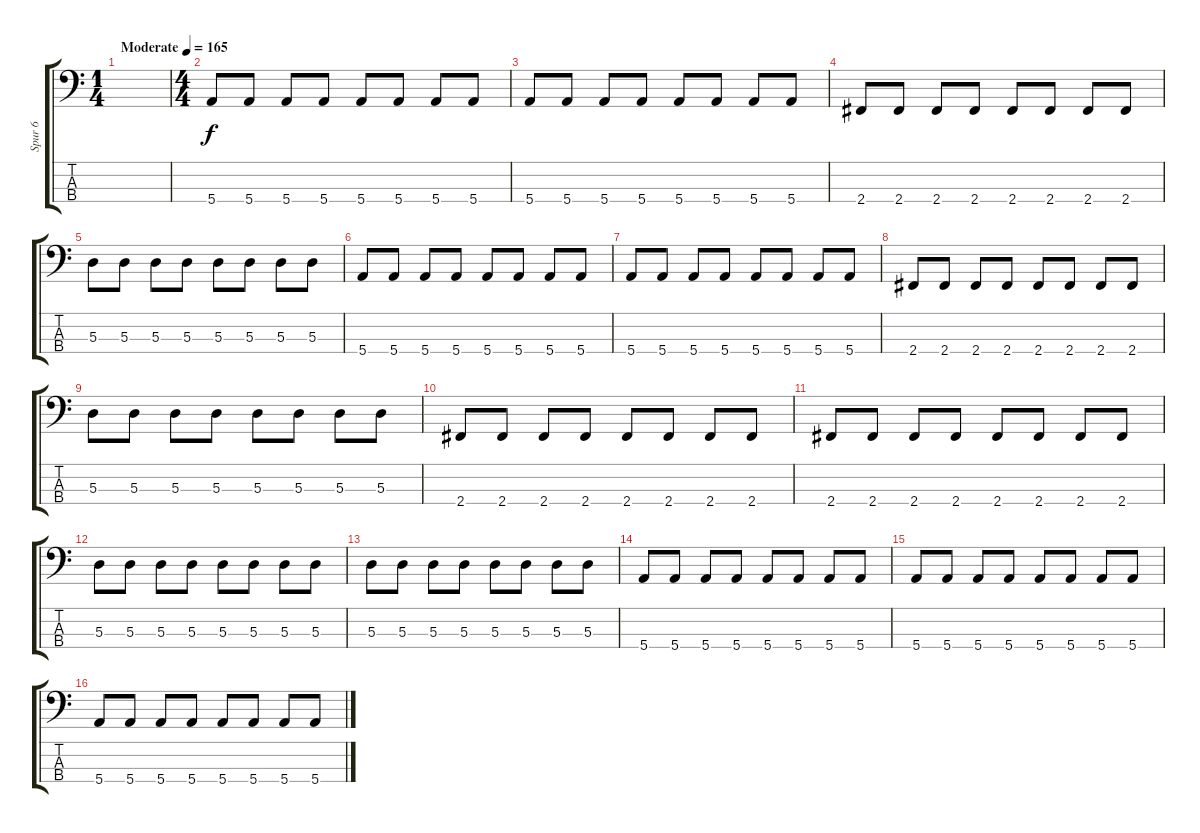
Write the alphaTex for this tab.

\track ("Spur 6" "Spur 6") {instrument electricbassfinger}
\staff {score tabs}
\tuning (G2 D2 A1 E1) {hide}
\ts (1 4)
\tempo (165 "Moderate")
\clef f4
\ks c
|
\ts (4 4)
5.4.8 5.4.8 5.4.8 5.4.8 5.4.8 5.4.8 5.4.8 5.4.8 |
5.4.8 5.4.8 5.4.8 5.4.8 5.4.8 5.4.8 5.4.8 5.4.8 |
2.4.8 2.4.8 2.4.8 2.4.8 2.4.8 2.4.8 2.4.8 2.4.8 |
5.3.8 5.3.8 5.3.8 5.3.8 5.3.8 5.3.8 5.3.8 5.3.8 |
5.4.8 5.4.8 5.4.8 5.4.8 5.4.8 5.4.8 5.4.8 5.4.8 |
5.4.8 5.4.8 5.4.8 5.4.8 5.4.8 5.4.8 5.4.8 5.4.8 |
2.4.8 2.4.8 2.4.8 2.4.8 2.4.8 2.4.8 2.4.8 2.4.8 |
5.3.8 5.3.8 5.3.8 5.3.8 5.3.8 5.3.8 5.3.8 5.3.8 |
2.4.8 2.4.8 2.4.8 2.4.8 2.4.8 2.4.8 2.4.8 2.4.8 |
2.4.8 2.4.8 2.4.8 2.4.8 2.4.8 2.4.8 2.4.8 2.4.8 |
5.3.8 5.3.8 5.3.8 5.3.8 5.3.8 5.3.8 5.3.8 5.3.8 |
5.3.8 5.3.8 5.3.8 5.3.8 5.3.8 5.3.8 5.3.8 5.3.8 |
5.4.8 5.4.8 5.4.8 5.4.8 5.4.8 5.4.8 5.4.8 5.4.8 |
5.4.8 5.4.8 5.4.8 5.4.8 5.4.8 5.4.8 5.4.8 5.4.8 |
5.4.8 5.4.8 5.4.8 5.4.8 5.4.8 5.4.8 5.4.8 5.4.8
